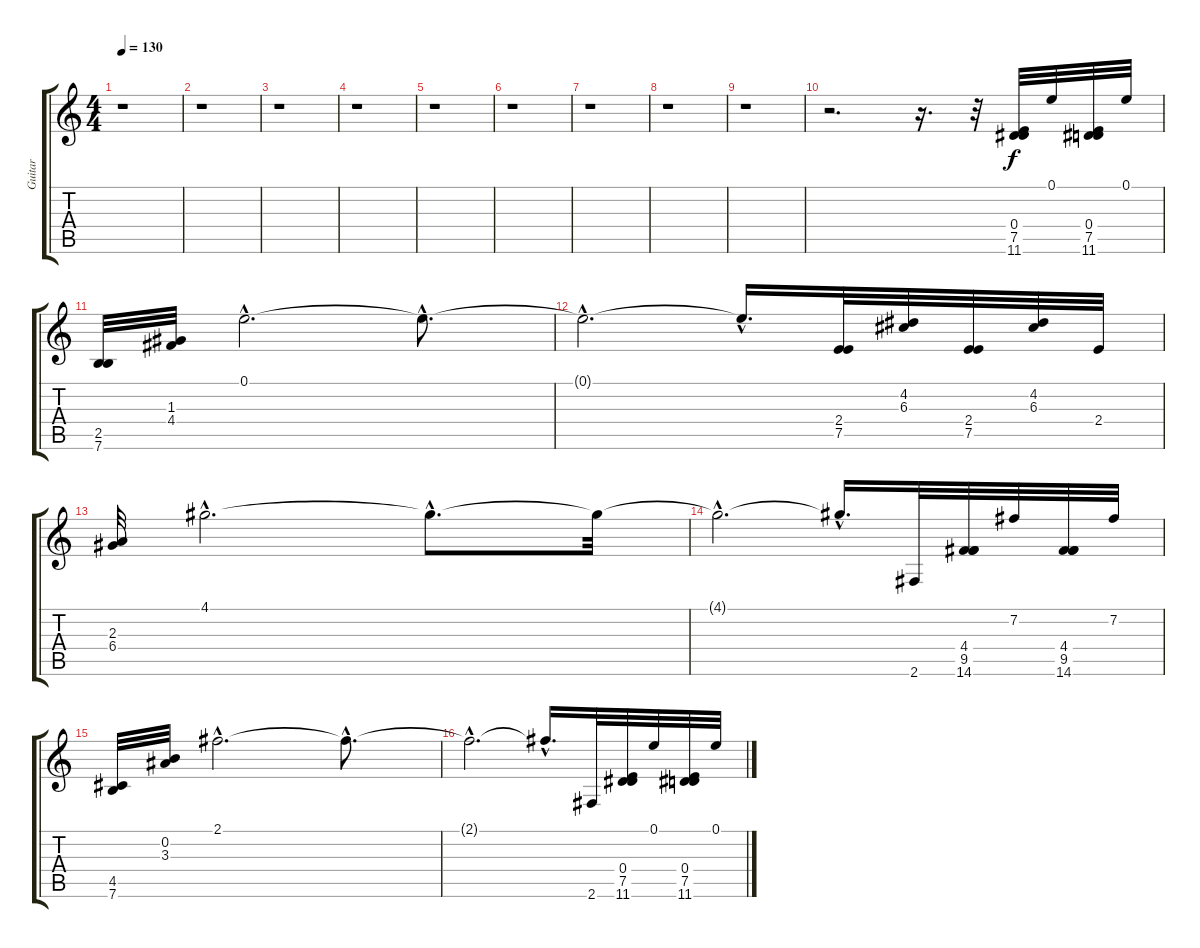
\track ("Guitar" "Guitar") {instrument distortionguitar}
\staff {score tabs}
\tuning (E4 B3 G3 D3 A2 E2) {hide}
\ts (4 4)
\tempo 130
\clef g2
\ks c
r.1{dy f} |
r.1 |
r.1 |
r.1 |
r.1 |
r.1 |
r.1 |
r.1 |
r.1 |
r.2{d} r.16{d} r.32 (0.4 7.5 11.6).32 0.1.32 (0.4 7.5 11.6).32 0.1.32 |
(2.5 7.6).32 (1.3 4.4).32 0.1{hac}.2{d} 0.1{hac t}.8{d} |
0.1{hac t}.2{d} 0.1{hac t}.16{d} (2.4 7.5).32 (4.2 6.3).32 (2.4 7.5).32 (4.2 6.3).32 2.4.32 |
(2.3 6.4).32 4.1{hac}.2{d} 4.1{hac t}.8{d} 4.1{t}.32 |
4.1{hac t}.2{d} 4.1{hac t}.16{d} 2.6.32 (4.4 9.5 14.6).32 7.2.32 (4.4 9.5 14.6).32 7.2.32 |
(4.5 7.6).32 (0.2 3.3).32 2.1{hac}.2{d} 2.1{hac t}.8{d} |
2.1{hac t}.2{d} 2.1{hac t}.16{d} 2.6.32 (0.4 7.5 11.6).32 0.1.32 (0.4 7.5 11.6).32 0.1.32
